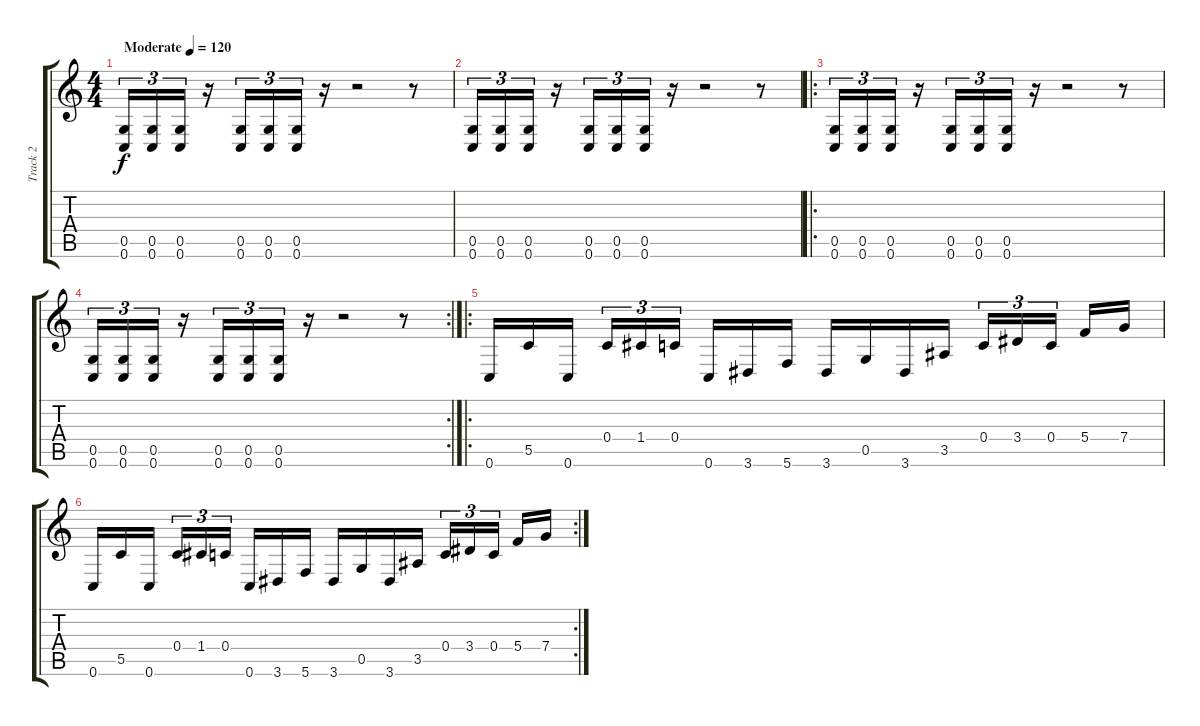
\track ("Track 2" "Track 2") {instrument distortionguitar}
\staff {score tabs}
\tuning (D4 A3 F3 C3 G2 C2) {hide}
\ts (4 4)
\tempo (120 "Moderate")
\clef g2
\ks c
(0.5 0.6).16{tu (3 2) dy f instrument distortionguitar} (0.5 0.6).16{tu (3 2)} (0.5 0.6).16{tu (3 2)} r.16 (0.5 0.6).16{tu (3 2)} (0.5 0.6).16{tu (3 2)} (0.5 0.6).16{tu (3 2)} r.16 r.2 r.8 |
(0.5 0.6).16{tu (3 2)} (0.5 0.6).16{tu (3 2)} (0.5 0.6).16{tu (3 2)} r.16 (0.5 0.6).16{tu (3 2)} (0.5 0.6).16{tu (3 2)} (0.5 0.6).16{tu (3 2)} r.16 r.2 r.8 |
\ro
(0.5 0.6).16{tu (3 2)} (0.5 0.6).16{tu (3 2)} (0.5 0.6).16{tu (3 2)} r.16 (0.5 0.6).16{tu (3 2)} (0.5 0.6).16{tu (3 2)} (0.5 0.6).16{tu (3 2)} r.16 r.2 r.8 |
\rc 2
(0.5 0.6).16{tu (3 2)} (0.5 0.6).16{tu (3 2)} (0.5 0.6).16{tu (3 2)} r.16 (0.5 0.6).16{tu (3 2)} (0.5 0.6).16{tu (3 2)} (0.5 0.6).16{tu (3 2)} r.16 r.2 r.8 |
\ro
0.6.16 5.5.16 0.6.16{beam splitsecondary} 0.4.16{tu (3 2)} 1.4.16{tu (3 2)} 0.4.16{tu (3 2) beam splitsecondary} 0.6.16 3.6.16 5.6.16 3.6.16 0.5.16 3.6.16 3.5.16 0.4.16{tu (3 2)} 3.4.16{tu (3 2)} 0.4.16{tu (3 2) beam splitsecondary} 5.4.16 7.4.16 |
\rc 2
0.6.16 5.5.16 0.6.16{beam splitsecondary} 0.4.16{tu (3 2)} 1.4.16{tu (3 2)} 0.4.16{tu (3 2) beam splitsecondary} 0.6.16 3.6.16 5.6.16 3.6.16 0.5.16 3.6.16 3.5.16 0.4.16{tu (3 2)} 3.4.16{tu (3 2)} 0.4.16{tu (3 2) beam splitsecondary} 5.4.16 7.4.16
